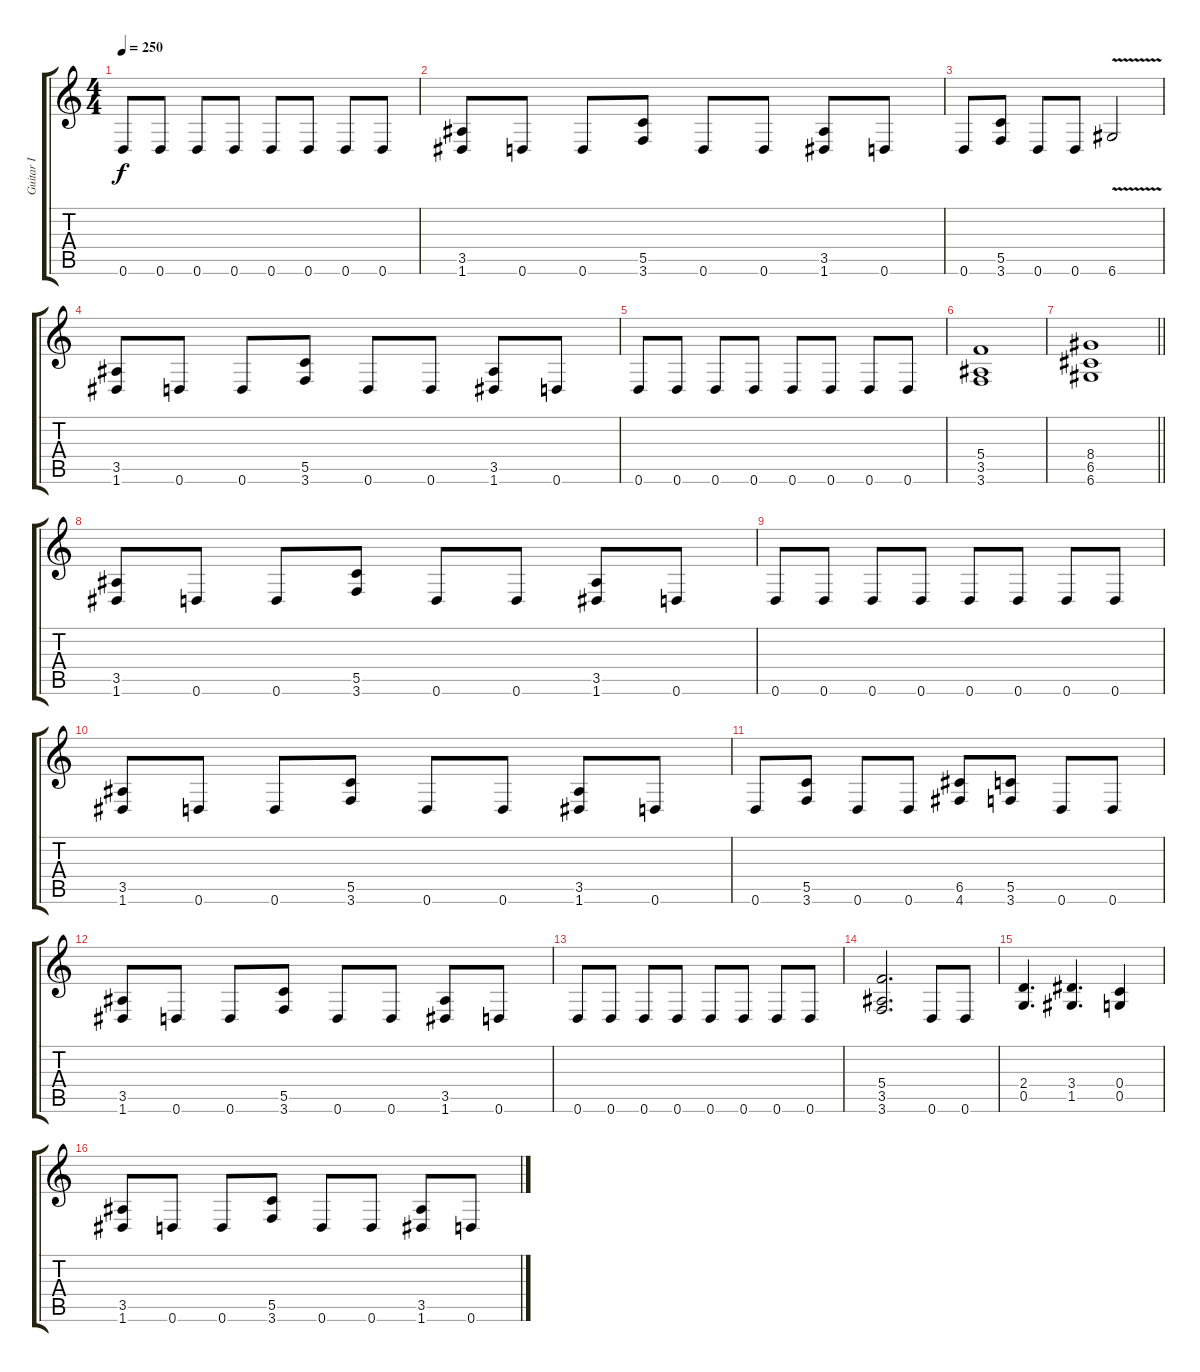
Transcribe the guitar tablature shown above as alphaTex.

\track ("Guitar I" "Guitar I") {instrument distortionguitar}
\staff {score tabs}
\tuning (D4 A3 F3 C3 G2 D2) {hide}
\ts (4 4)
\tempo 250
\clef g2
\ks c
0.6.8{dy f} 0.6.8 0.6.8 0.6.8 0.6.8 0.6.8 0.6.8 0.6.8 |
(3.5 1.6).8 0.6.8 0.6.8 (5.5 3.6).8 0.6.8 0.6.8 (3.5 1.6).8 0.6.8 |
0.6.8 (5.5 3.6).8 0.6.8 0.6.8 6.6{v}.2 |
(3.5 1.6).8 0.6.8 0.6.8 (5.5 3.6).8 0.6.8 0.6.8 (3.5 1.6).8 0.6.8 |
0.6.8 0.6.8 0.6.8 0.6.8 0.6.8 0.6.8 0.6.8 0.6.8 |
(5.4 3.5 3.6).1 |
\barLineRight lightlight
(8.4 6.5 6.6).1 |
\section ("" "")
(3.5 1.6).8 0.6.8 0.6.8 (5.5 3.6).8 0.6.8 0.6.8 (3.5 1.6).8 0.6.8 |
0.6.8 0.6.8 0.6.8 0.6.8 0.6.8 0.6.8 0.6.8 0.6.8 |
(3.5 1.6).8 0.6.8 0.6.8 (5.5 3.6).8 0.6.8 0.6.8 (3.5 1.6).8 0.6.8 |
0.6.8 (5.5 3.6).8 0.6.8 0.6.8 (6.5 4.6).8 (5.5 3.6).8 0.6.8 0.6.8 |
(3.5 1.6).8 0.6.8 0.6.8 (5.5 3.6).8 0.6.8 0.6.8 (3.5 1.6).8 0.6.8 |
0.6.8 0.6.8 0.6.8 0.6.8 0.6.8 0.6.8 0.6.8 0.6.8 |
(5.4 3.5 3.6).2{d} 0.6.8 0.6.8 |
(2.4 0.5).4{d} (3.4 1.5).4{d} (0.4 0.5).4 |
(3.5 1.6).8 0.6.8 0.6.8 (5.5 3.6).8 0.6.8 0.6.8 (3.5 1.6).8 0.6.8
